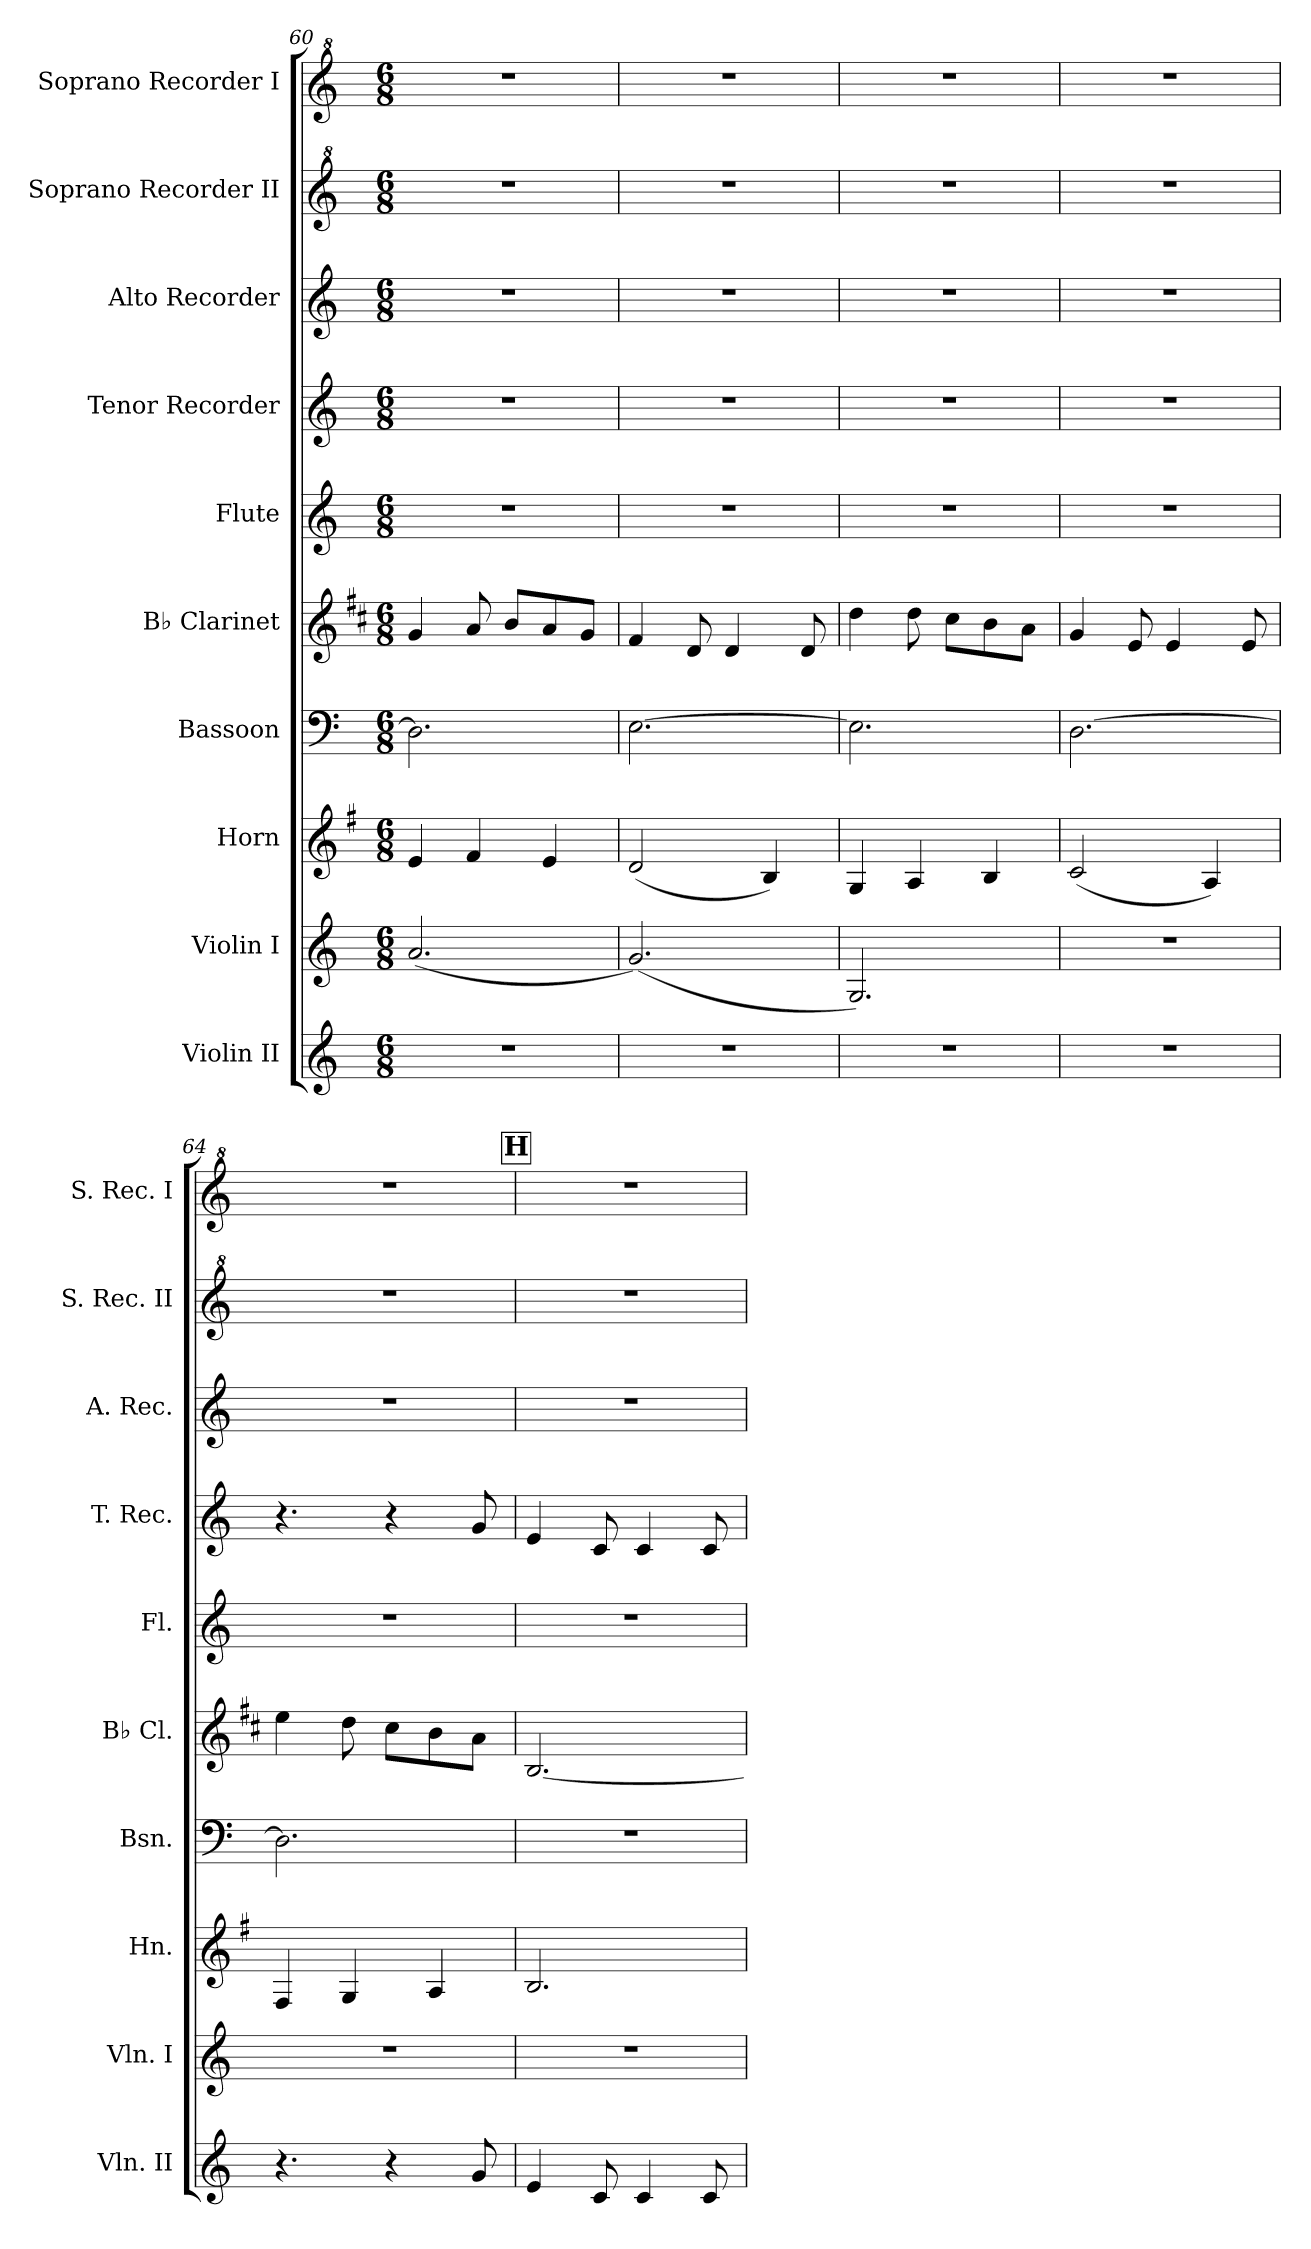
**kern	**kern	**kern	**kern	**kern	**kern	**kern	**kern	**kern	**kern
*part10	*part9	*part8	*part7	*part6	*part5	*part4	*part3	*part2	*part1
*staff10	*staff9	*staff8	*staff7	*staff6	*staff5	*staff4	*staff3	*staff2	*staff1
*I"Violin II	*I"Violin I	*I"Horn	*I"Bassoon	*I"B♭ Clarinet	*I"Flute	*I"Tenor Recorder	*I"Alto Recorder	*I"Soprano Recorder II	*I"Soprano Recorder I
*I'Vln. II	*I'Vln. I	*I'Hn.	*I'Bsn.	*I'B♭ Cl.	*I'Fl.	*I'T. Rec.	*I'A. Rec.	*I'S. Rec. II	*I'S. Rec. I
!!LO:PB:g=z
*clefG2	*clefG2	*clefG2	*clefF4	*clefG2	*clefG2	*clefG2	*clefG2	*clefG^2	*clefG^2
*	*	*ITrd4c7	*	*ITrd1c2	*	*	*	*	*
*k[]	*k[]	*k[]	*k[]	*k[]	*k[]	*k[]	*k[]	*k[]	*k[]
*C:	*C:	*C:	*C:	*C:	*C:	*C:	*C:	*C:	*C:
*M6/8	*M6/8	*M6/8	*M6/8	*M6/8	*M6/8	*M6/8	*M6/8	*M6/8	*M6/8
=60	=60	=60	=60	=60	=60	=60	=60	=60	=60
2.r	(2.a/	4A/	2.D\]	4f/	2.r	2.r	2.r	2.r	2.r
.	.	4B/	.	8g/	.	.	.	.	.
.	.	.	.	8a/L	.	.	.	.	.
.	.	4A/	.	8g/	.	.	.	.	.
.	.	.	.	8f/J	.	.	.	.	.
=61	=61	=61	=61	=61	=61	=61	=61	=61	=61
2.r	(2.g/)	(2G/	[2.E\	4e/	2.r	2.r	2.r	2.r	2.r
.	.	.	.	8c/	.	.	.	.	.
.	.	.	.	4c/	.	.	.	.	.
.	.	4E/)	.	.	.	.	.	.	.
.	.	.	.	8c/	.	.	.	.	.
=62	=62	=62	=62	=62	=62	=62	=62	=62	=62
2.r	2.G/)	4C/	2.E\]	4cc\	2.r	2.r	2.r	2.r	2.r
.	.	4D/	.	8cc\	.	.	.	.	.
.	.	.	.	8b\L	.	.	.	.	.
.	.	4E/	.	8a\	.	.	.	.	.
.	.	.	.	8g\J	.	.	.	.	.
=63	=63	=63	=63	=63	=63	=63	=63	=63	=63
2.r	2.r	(2F/	[2.D\	4f/	2.r	2.r	2.r	2.r	2.r
.	.	.	.	8d/	.	.	.	.	.
.	.	.	.	4d/	.	.	.	.	.
.	.	4D/)	.	.	.	.	.	.	.
.	.	.	.	8d/	.	.	.	.	.
=64	=64	=64	=64	=64	=64	=64	=64	=64	=64
4.r	2.r	4BB/	2.D\]	4dd\	2.r	4.r	2.r	2.r	2.r
.	.	4C/	.	8cc\	.	.	.	.	.
4r	.	.	.	8b\L	.	4r	.	.	.
.	.	4D/	.	8a\	.	.	.	.	.
8g/	.	.	.	8g\J	.	8g/	.	.	.
!!LO:PB:g=z
!!LO:REH:place=s1:a:t=H
=65	=65	=65	=65	=65	=65	=65	=65	=65	=65
4e/	2.r	2.E/	2.r	[2.A/	2.r	4e/	2.r	2.r	2.r
8c/	.	.	.	.	.	8c/	.	.	.
4c/	.	.	.	.	.	4c/	.	.	.
8c/	.	.	.	.	.	8c/	.	.	.
=	=	=	=	=	=	=	=	=	=
*-	*-	*-	*-	*-	*-	*-	*-	*-	*-
